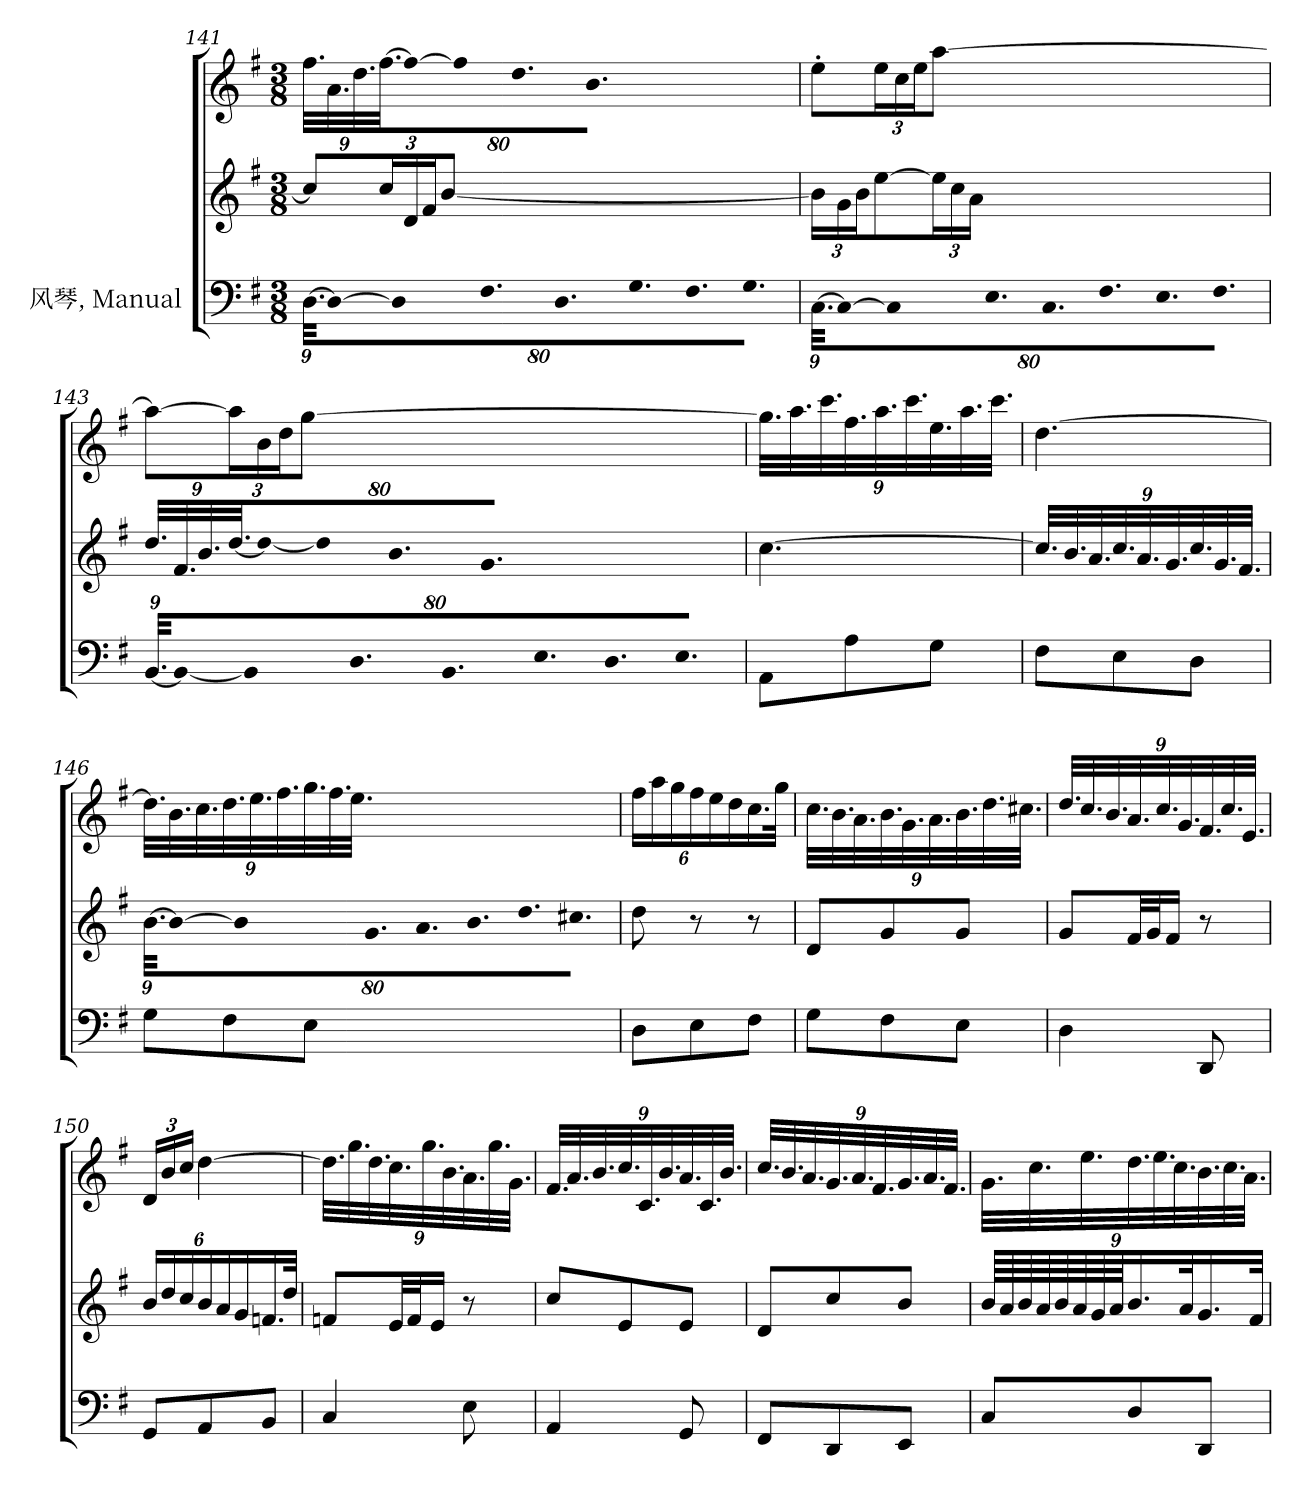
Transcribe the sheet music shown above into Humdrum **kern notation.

**kern	**kern	**kern
*part1	*part1	*part1
*staff3	*staff2	*staff1
*I"风琴, Manual	*	*
*clefF4	*clefG2	*clefG2
*k[f#]	*k[f#]	*k[f#]
*M3/8	*M3/8	*M3/8
*Xbrackettup	*	*Xbrackettup
=141	=141	=141
[36.D\KKL	8cc/L]	36.ff#\LLL
!LO:N:vis=8	!	!
640%71D\_	.	36.a\
.	.	36.dd\
*	*Xbrackettup	*
.	24cc/L	[36.ff#\JJ
!LO:N:vis=64	!	!
640%9D\KLL]	.	.
!	!	!LO:N:vis=8
36.F#\	24d/	640%71ff#\_
36.D\	24f#/J	.
36.G\	[8b/J	.
!	!	!LO:N:vis=64
.	.	640%9ff#\KLL]
36.F#\	.	36.dd\
36.G\JJJ	.	36.b\JJJ
=142	=142	=142
[36.C\KKL	24b\LL]	8ee'\L
!LO:N:vis=8	!	!
640%71C\_	24g\	.
.	24b\J	.
.	[8ee\	24ee\L
!LO:N:vis=64	!	!
640%9C\KLL]	.	.
36.E\	.	24cc\
36.C\	.	24ee\J
36.F#\	24ee\L]	[8aa\J
36.E\	24cc\	.
36.F#\JJJ	24a\JJ	.
!!LO:LB:g=z
=143	=143	=143
[36.BB/KKL	36.dd/LLL	8aa\L_
!LO:N:vis=8	!	!
640%71BB/_	36.f#/	.
.	36.b/	.
.	[36.dd/JJ	24aa\L]
!LO:N:vis=64	!	!
640%9BB/KLL]	.	.
!	!LO:N:vis=8	!
36.D/	640%71dd/_	24b\
36.BB/	.	24dd\J
36.E/	.	[8gg\J
!	!LO:N:vis=64	!
.	640%9dd/KLL]	.
36.D/	36.b/	.
36.E/JJJ	36.g/JJJ	.
=144	=144	=144
8AA\L	[4.cc\	36.gg\LLL]
.	.	36.aa\
.	.	36.ccc\
8A\	.	36.ff#\
.	.	36.aa\
.	.	36.ccc\
8G\J	.	36.ee\
.	.	36.aa\
.	.	36.ccc\JJJ
=145	=145	=145
8F#\L	36.cc/LLL]	[4.dd\
.	36.b/	.
.	36.a/	.
8E\	36.cc/	.
.	36.a/	.
.	36.g/	.
8D\J	36.cc/	.
.	36.g/	.
.	36.f#/JJJ	.
!!LO:LB:g=z
=146	=146	=146
8G\L	[36.b\KKL	36.dd\LLL]
!	!LO:N:vis=8	!
.	640%71b\_	36.b\
.	.	36.cc\
8F#\	.	36.dd\
!	!LO:N:vis=64	!
.	640%9b\KLL]	.
.	36.g\	36.ee\
.	36.a\	36.ff#\
8E\J	36.b\	36.gg\
.	36.dd\	36.ff#\
.	36.cc#X\JJJ	36.ee\JJJ
=147	=147	=147
8D\L	8dd\	24ff#\LL
.	.	24aa\
.	.	24gg\
8E\	8r	24ff#\
.	.	24ee\
.	.	24dd\
8F#\J	8r	16.cc\
.	.	32gg\JJk
=148	=148	=148
8G\L	8d/L	36.cc\LLL
.	.	36.b\
.	.	36.a\
8F#\	8g/	36.b\
.	.	36.g\
.	.	36.a\
8E\J	8g/J	36.b\
.	.	36.dd\
.	.	36.cc#X\JJJ
!!LO:PB:g=z
=149	=149	=149
4D\	8g/L	36.dd/LLL
.	.	36.cc/
.	.	36.b/
.	32f#/LL	36.a/
.	32g/J	.
.	.	36.cc/
.	16f#/JJ	.
.	.	36.g/
8DD/	8r	36.f#/
.	.	36.cc/
.	.	36.e/JJJ
=150	=150	=150
8GG/L	24b/LL	24d/LL
.	24dd/	24b/
.	24cc/	24cc/JJ
8AA/	24b/	[4dd\
.	24a/	.
.	24g/	.
8BB/J	16.fn/	.
.	32dd/JJk	.
=151	=151	=151
4C/	8fn/L	36.dd\LLL]
.	.	36.gg\
.	.	36.dd\
.	32e/LL	36.cc\
.	32f/J	.
.	.	36.gg\
.	16e/JJ	.
.	.	36.b\
8E\	8r	36.a\
.	.	36.gg\
.	.	36.g\JJJ
!!LO:LB:g=z
=152	=152	=152
4AA/	8cc/L	36.f#/LLL
.	.	36.a/
.	.	36.b/
.	8e/	36.cc/
.	.	36.c/
.	.	36.b/
8GG/	8e/J	36.a/
.	.	36.c/
.	.	36.b/JJJ
=153	=153	=153
8FF#/L	8d/L	36.cc/LLL
.	.	36.b/
.	.	36.a/
8DD/	8cc/	36.g/
.	.	36.a/
.	.	36.f#/
8EE/J	8b/J	36.g/
.	.	36.a/
.	.	36.f#/JJJ
=154	=154	=154
8C/L	64b/LLLL	36.g\LLL
.	64a/	.
.	64b/	.
.	.	36.cc\
.	64a/	.
.	64b/	.
.	64a/	.
.	.	36.ee\
.	64g/	.
.	64a/JJ	.
8D/	16.b/	36.dd\
.	.	36.ee\
.	.	36.cc\
.	32a/K	.
8DD/J	16.g/	36.b\
.	.	36.cc\
.	.	36.a\JJJ
.	32f#/JJk	.
=	=	=
*-	*-	*-
